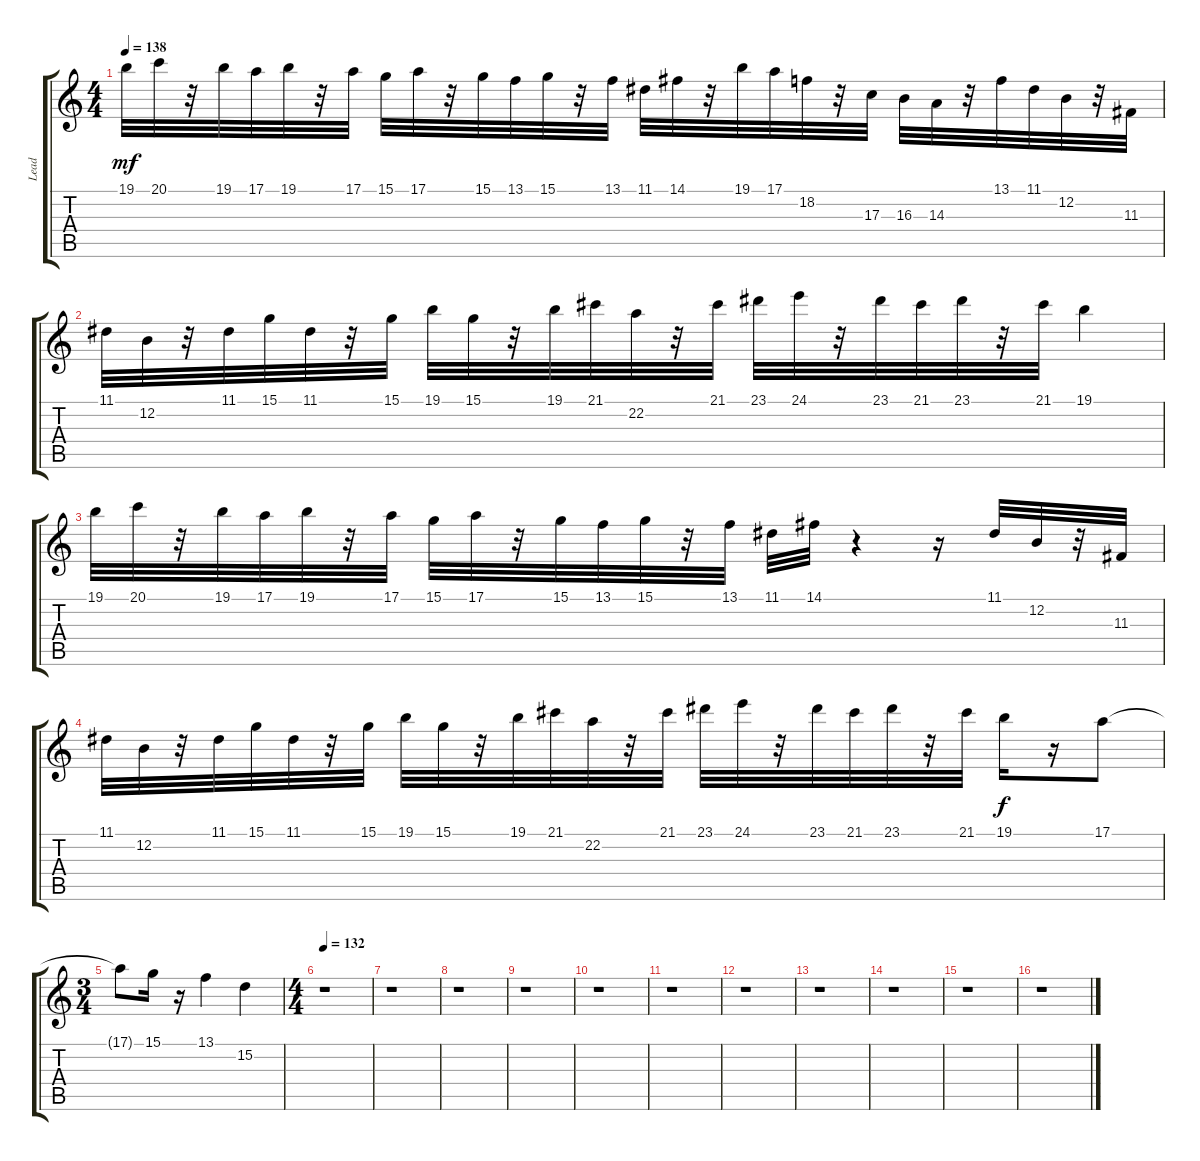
\track ("Lead" "Lead") {instrument lead1square}
\staff {score tabs}
\tuning (E4 B3 G3 D3 A2 E2) {hide}
\ts (4 4)
\tempo 138
\clef g2
\ks c
19.1.32{dy mf} 20.1.32 r.32 19.1.32 17.1.32 19.1.32 r.32 17.1.32 15.1.32 17.1.32 r.32 15.1.32 13.1.32 15.1.32 r.32 13.1.32 11.1.32 14.1.32 r.32 19.1.32 17.1.32 18.2.32 r.32 17.3.32 16.3.32 14.3.32 r.32 13.1.32 11.1.32 12.2.32 r.32 11.3.32 |
11.1.32 12.2.32 r.32 11.1.32 15.1.32 11.1.32 r.32 15.1.32 19.1.32 15.1.32 r.32 19.1.32 21.1.32 22.2.32 r.32 21.1.32 23.1.32 24.1.32 r.32 23.1.32 21.1.32 23.1.32 r.32 21.1.32 19.1.4 |
19.1.32 20.1.32 r.32 19.1.32 17.1.32 19.1.32 r.32 17.1.32 15.1.32 17.1.32 r.32 15.1.32 13.1.32 15.1.32 r.32 13.1.32 11.1.32 14.1.32 r.4 r.16 11.1.32 12.2.32 r.32 11.3.32 |
11.1.32 12.2.32 r.32 11.1.32 15.1.32 11.1.32 r.32 15.1.32 19.1.32 15.1.32 r.32 19.1.32 21.1.32 22.2.32 r.32 21.1.32 23.1.32 24.1.32 r.32 23.1.32 21.1.32 23.1.32 r.32 21.1.32 19.1.16{dy f} r.16 17.1.8 |
\ts (3 4)
17.1{t}.8 15.1.16 r.16 13.1.4 15.2.4 |
\ts (4 4)
\tempo 132
r.1 |
r.1 |
r.1 |
r.1 |
r.1 |
r.1 |
r.1 |
r.1 |
r.1 |
r.1 |
r.1
